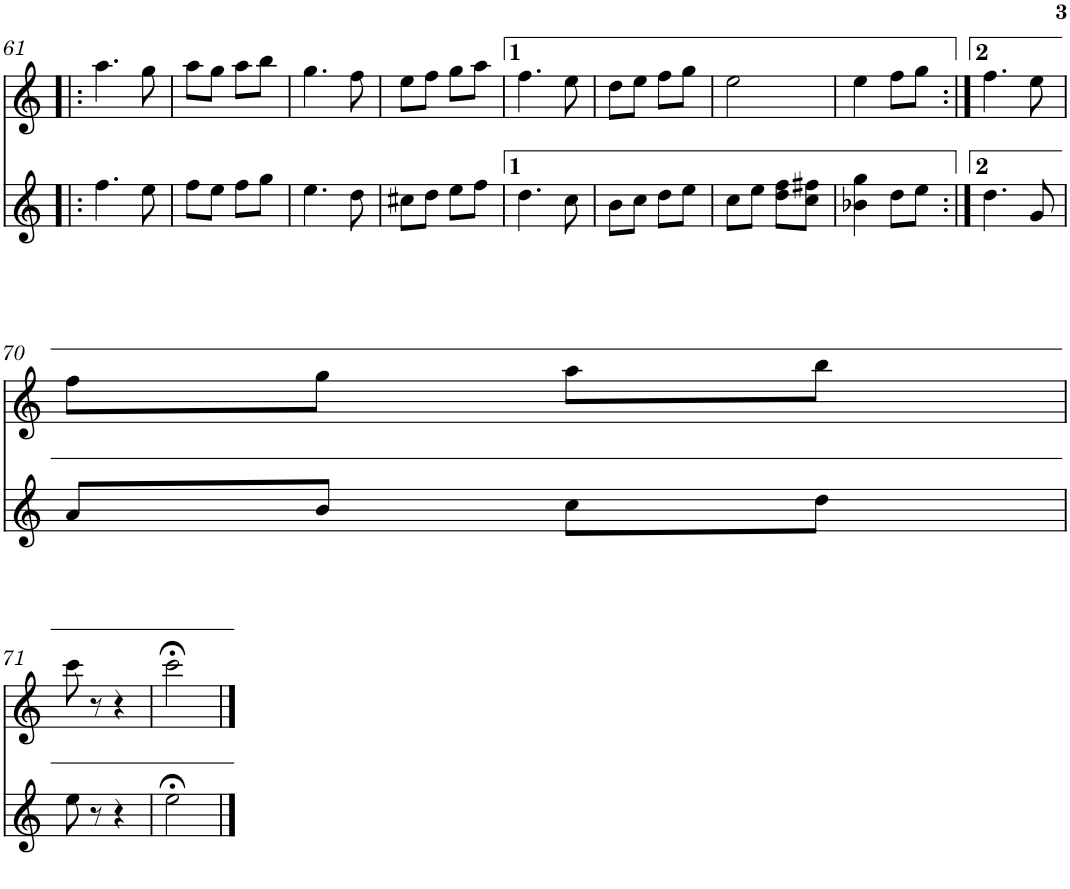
**kern	**kern
*part2	*part1
*staff2	*staff1
*I"Gralla 2	*I"Gralla 1
!!LO:PB:g=z
*clefG2	*clefG2
*k[]	*k[]
*M2/4	*M2/4
=61!|:	=61!|:
4.ff\	4.aa\
8ee\	8gg\
=62	=62
8ff\L	8aa\L
8ee\J	8gg\J
8ff\L	8aa\L
8gg\J	8bb\J
=63	=63
4.ee\	4.gg\
8dd\	8ff\
=64	=64
8cc#X\L	8ee\L
8dd\J	8ff\J
8ee\L	8gg\L
8ff\J	8aa\J
=65	=65
4.dd\	4.ff\
8cc\	8ee\
=66	=66
8b\L	8dd\L
8cc\J	8ee\J
8dd\L	8ff\L
8ee\J	8gg\J
=67	=67
8cc\L	2ee\
8ee\J	.
8dd\ 8ff\L	.
8cc\ 8ff#X\J	.
=68	=68
4b-X\ 4gg\	4ee\
8dd\L	8ff\L
8ee\J	8gg\J
=69:|!	=69:|!
4.dd\	4.ff\
8g/	8ee\
!!LO:LB:g=z
=70	=70
8a/L	8ff\L
8b/J	8gg\J
8cc\L	8aa\L
8dd\J	8bb\J
!!LO:LB:g=z
=71	=71
8ee\	8ccc\
8r	8r
4r	4r
=72	=72
2ee;<\	2ccc;<\
==	==
*-	*-
